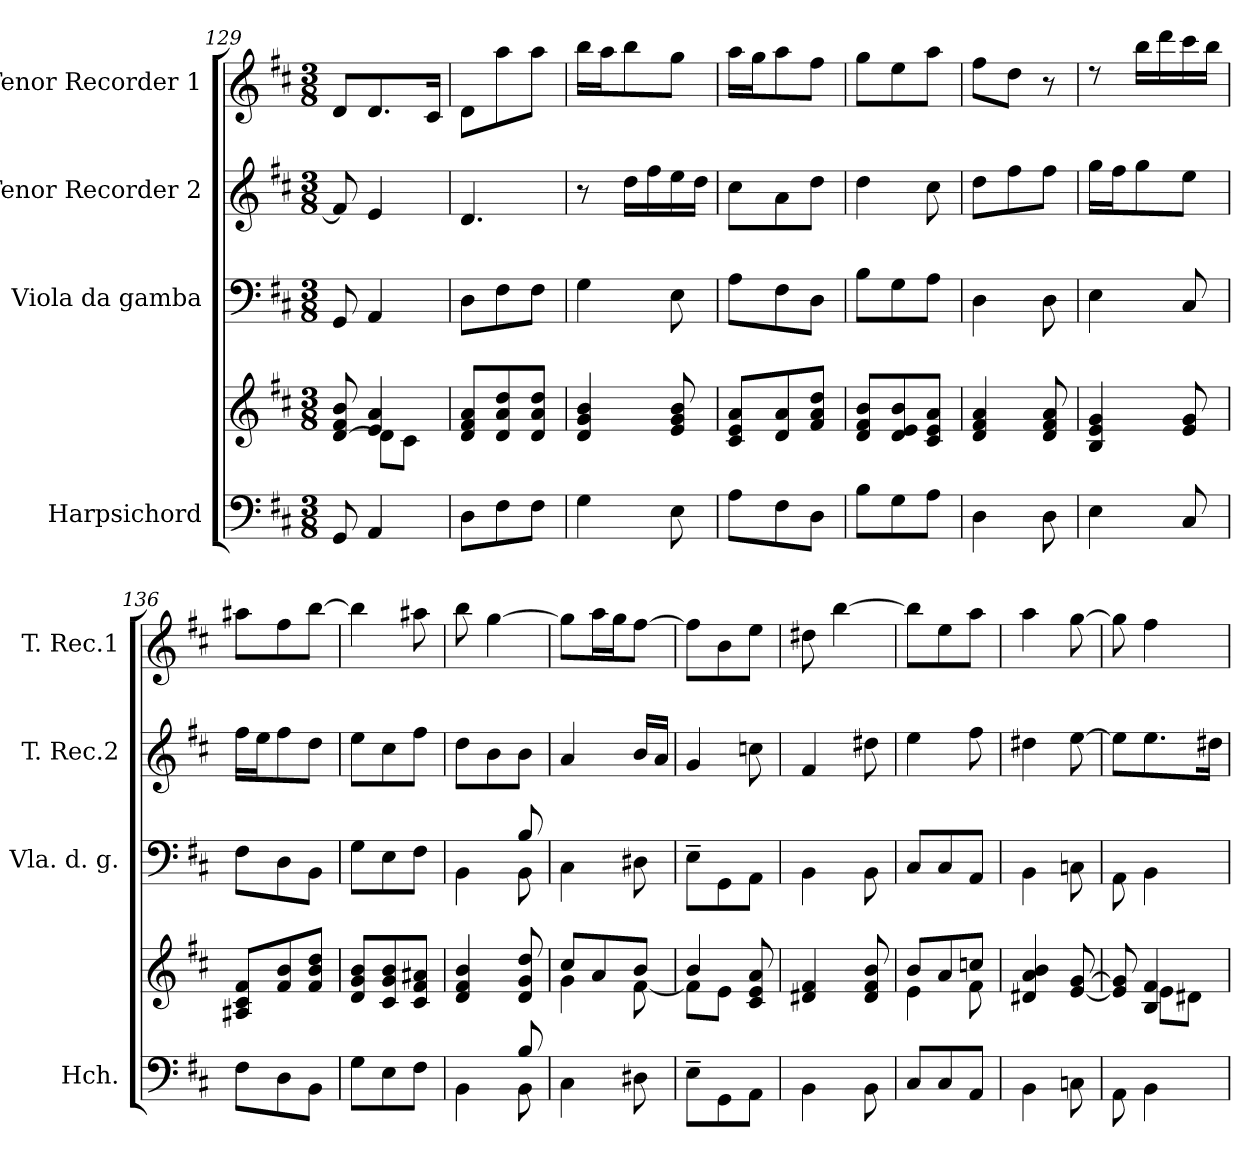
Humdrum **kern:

**kern	**kern	**kern	**kern	**kern
*part4	*part4	*part3	*part2	*part1
*staff5	*staff4	*staff3	*staff2	*staff1
*I"Harpsichord	*	*I"Viola da gamba	*I"Tenor Recorder 2	*I"Tenor Recorder 1
*I'Hch.	*	*I'Vla. d. g.	*I'T. Rec.2	*I'T. Rec.1
*clefF4	*clefG2	*clefF4	*clefG2	*clefG2
*k[f#c#]	*k[f#c#]	*k[f#c#]	*k[f#c#]	*k[f#c#]
*M3/8	*M3/8	*M3/8	*M3/8	*M3/8
=129	=129	=129	=129	=129
*	*^	*	*	*
8GG/	[8d/ 8f#/ 8b/	8ryy	8GG/	8f#/]	8d/L
4AA/	4e/ 4a/	8d\L]	4AA/	4e/	8.d/
.	.	8c#\J	.	.	.
.	.	.	.	.	16c#/Jk
*	*v	*v	*	*	*
=130	=130	=130	=130	=130
8D\L	8d/ 8f#/ 8a/L	8D\L	4.d/	8d\L
8F#\	8d/ 8a/ 8dd/	8F#\	.	8aa\
8F#\J	8d/ 8a/ 8dd/J	8F#\J	.	8aa\J
=131	=131	=131	=131	=131
4G\	4d/ 4g/ 4b/	4G\	8r	16bb\LL
.	.	.	.	16aa\J
.	.	.	16dd\LL	8bb\
.	.	.	16ff#\	.
8E\	8e/ 8g/ 8b/	8E\	16ee\	8gg\J
.	.	.	16dd\JJ	.
=132	=132	=132	=132	=132
8A\L	8c#/ 8e/ 8a/L	8A\L	8cc#\L	16aa\LL
.	.	.	.	16gg\J
8F#\	8d/ 8a/	8F#\	8a\	8aa\
8D\J	8f#/ 8a/ 8dd/J	8D\J	8dd\J	8ff#\J
=133	=133	=133	=133	=133
8B\L	8d/ 8f#/ 8b/L	8B\L	4dd\	8gg\L
8G\	8d/ 8e/ 8b/	8G\	.	8ee\
8A\J	8c#/ 8e/ 8a/J	8A\J	8cc#\	8aa\J
=134	=134	=134	=134	=134
4D\	4d/ 4f#/ 4a/	4D\	8dd\L	8ff#\L
.	.	.	8ff#\	8dd\J
8D\	8d/ 8f#/ 8a/	8D\	8ff#\J	8r
=135	=135	=135	=135	=135
4E\	4B/ 4e/ 4g/	4E\	16gg\LL	8rdd
.	.	.	16ff#\J	.
.	.	.	8gg\	16bb\LL
.	.	.	.	16ddd\
8C#/	8e/ 8g/	8C#/	8ee\J	16ccc#\
.	.	.	.	16bb\JJ
=136	=136	=136	=136	=136
8F#\L	8A#X/ 8c#/ 8f#/L	8F#\L	16ff#\LL	8aa#X\L
.	.	.	16ee\J	.
8D\	8f#/ 8b/	8D\	8ff#\	8ff#\
8BB\J	8f#/ 8b/ 8dd/J	8BB\J	8dd\J	[8bb\J
=137	=137	=137	=137	=137
8G\L	8d/ 8g/ 8b/L	8G\L	8ee\L	4bb\]
8E\	8c#/ 8g/ 8b/	8E\	8cc#\	.
8F#\J	8c#/ 8f#/ 8a#X/J	8F#\J	8ff#\J	8aa#X\
=138	=138	=138	=138	=138
*^	*	*^	*	*
4BB\	4ryy	4d/ 4f#/ 4b/	4BB\	4ryy	8dd\L	8bb\
.	.	.	.	.	8b\	[4gg\
8BB\	8B/	8d/ 8g/ 8dd/	8BB\	8B/	8b\J	.
*v	*v	*	*v	*v	*	*
!!LO:LB:g=z
=139	=139	=139	=139	=139
*	*^	*	*	*
4C#\	8cc#/L	4g\	4C#\	4a/	8gg\L]
.	8a/	.	.	.	16aa\L
.	.	.	.	.	16gg\J
8D#X\	8b/J	[8f#\	8D#X\	16b/LL	[8ff#\J
.	.	.	.	16a/JJ	.
=140	=140	=140	=140	=140	=140
8E~\L	4b/	8f#\L]	8E~\L	4g/	8ff#\L]
8GG\	.	8e\J	8GG\	.	8b\
8AA\J	8c#/ 8e/ 8a/	8ryy	8AA\J	8ccn\	8ee\J
*	*v	*v	*	*	*
=141	=141	=141	=141	=141
4BB\	4d#X/ 4f#/	4BB\	4f#/	8dd#X\
.	.	.	.	[4bb\
8BB\	8d#/ 8f#/ 8b/	8BB\	8dd#X\	.
=142	=142	=142	=142	=142
*	*^	*	*	*
8C#/L	8b/L	4e\	8C#/L	4ee\	8bb\L]
8C#/	8a/	.	8C#/	.	8ee\
8AA/J	8ccn/J	8f#\	8AA/J	8ff#\	8aa\J
*	*v	*v	*	*	*
=143	=143	=143	=143	=143
4BB\	4d#X/ 4a/ 4b/	4BB\	4dd#X\	4aa\
8Cn\	[8e/ [8g/	8Cn\	[8ee\	[8gg\
=144	=144	=144	=144	=144
*	*^	*	*	*
8AA\	8e/] 8g/]	8ryy	8AA\	8ee\L]	8gg\]
4BB\	4B/ 4f#/	8e\L	4BB\	8.ee\	4ff#\
.	.	8d#X\J	.	.	.
.	.	.	.	16dd#X\Jk	.
*	*v	*v	*	*	*
=	=	=	=	=
*-	*-	*-	*-	*-
